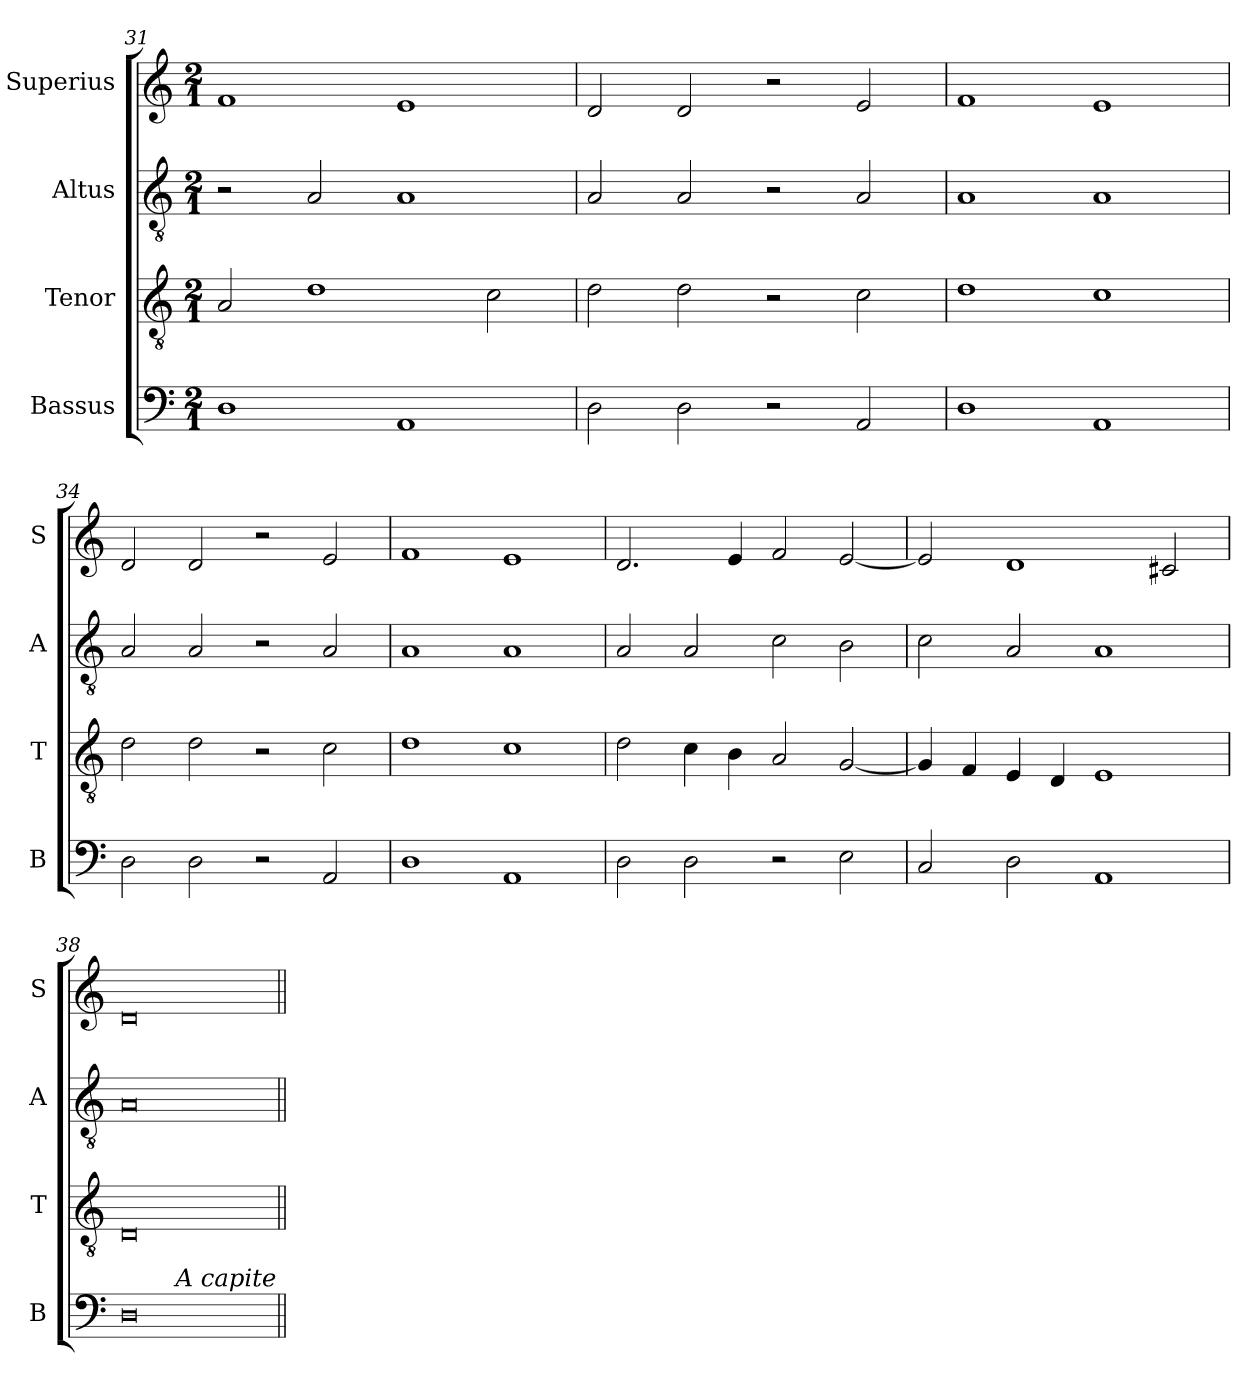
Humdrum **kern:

**kern	**kern	**kern	**kern
*part4	*part3	*part2	*part1
*staff4	*staff3	*staff2	*staff1
*I"Bassus	*I"Tenor	*I"Altus	*I"Superius
*I'B	*I'T	*I'A	*I'S
*clefF4	*clefGv2	*clefGv2	*clefG2
*k[]	*k[]	*k[]	*k[]
*M2/1	*M2/1	*M2/1	*M2/1
=31	=31	=31	=31
1D	2A/	2r	1f
.	1d	2A/	.
1AA	.	1A	1e
.	2c\	.	.
=32	=32	=32	=32
2D\	2d\	2A/	2d/
2D\	2d\	2A/	2d/
2r	2r	2r	2r
2AA/	2c\	2A/	2e/
=33	=33	=33	=33
1D	1d	1A	1f
1AA	1c	1A	1e
=34	=34	=34	=34
2D\	2d\	2A/	2d/
2D\	2d\	2A/	2d/
2r	2r	2r	2r
2AA/	2c\	2A/	2e/
=35	=35	=35	=35
1D	1d	1A	1f
1AA	1c	1A	1e
=36	=36	=36	=36
2D\	2d\	2A/	2.d/
2D\	4c\	2A/	.
.	4B\	.	4e/
2r	2A/	2c\	2f/
2E\	[2G/	2B\	[2e/
=37	=37	=37	=37
2C/	4G/]	2c\	2e/]
.	4F/	.	.
2D\	4E/	2A/	1d
.	4D/	.	.
1AA	1E	1A	.
.	.	.	2c#X/
=38	=38	=38	=38
0D	0D	0A	0d
!LO:TX:a:i:rj:t=A capite	!	!	!
=||	=||	=||	=||
*-	*-	*-	*-
